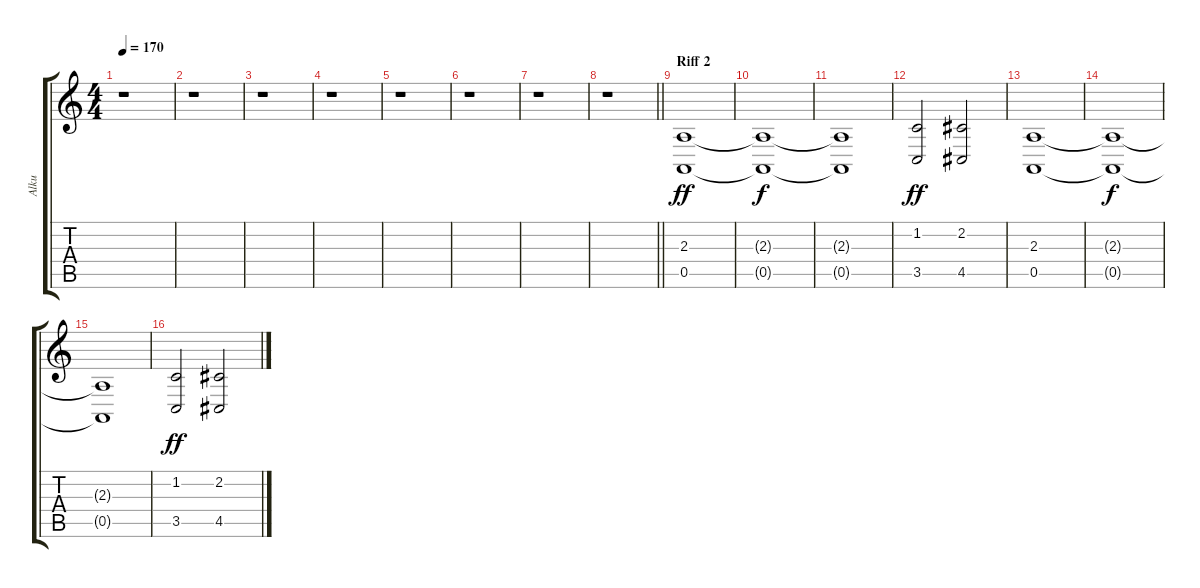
\track ("Alku" "Alku") {instrument telephonering}
\staff {score tabs}
\tuning (E4 B3 G3 D3 A2 E2) {hide}
\ts (4 4)
\tempo 170
\clef g2
\ks c
r.1{dy ff} |
r.1 |
r.1 |
r.1 |
r.1 |
r.1 |
r.1 |
\barLineRight lightlight
r.1 |
\section ("" "Riff 2")
(2.3 0.5).1 |
(2.3{t} 0.5{t}).1{dy f} |
(2.3{t} 0.5{t}).1 |
(1.2 3.5).2{dy ff} (2.2 4.5).2 |
(2.3 0.5).1 |
(2.3{t} 0.5{t}).1{dy f} |
(2.3{t} 0.5{t}).1 |
(1.2 3.5).2{dy ff} (2.2 4.5).2
